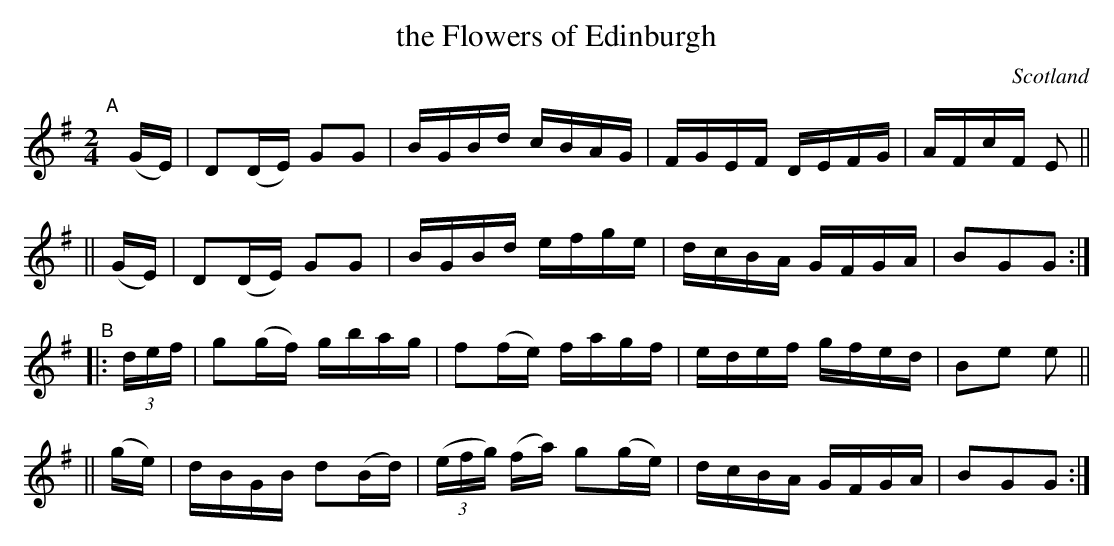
X:1
T: the Flowers of Edinburgh
O: Scotland
M: 2/4
L: 1/16
K: G
"^A"[|]\
    (GE) | D2(DE) G2G2 | BGBd cBAG | FGEF DEFG | AFcF E2 ||
||  (GE) | D2(DE) G2G2 | BGBd efge | dcBA GFGA | B2G2G2 :|
"^B"\
|: (3def | g2(gf) gbag | f2(fe) fagf | edef gfed | B2e2 e2 ||
||  (ge) | dBGB d2(Bd) | (3(efg) (fa) g2(ge) | dcBA GFGA | B2G2G2 :|
